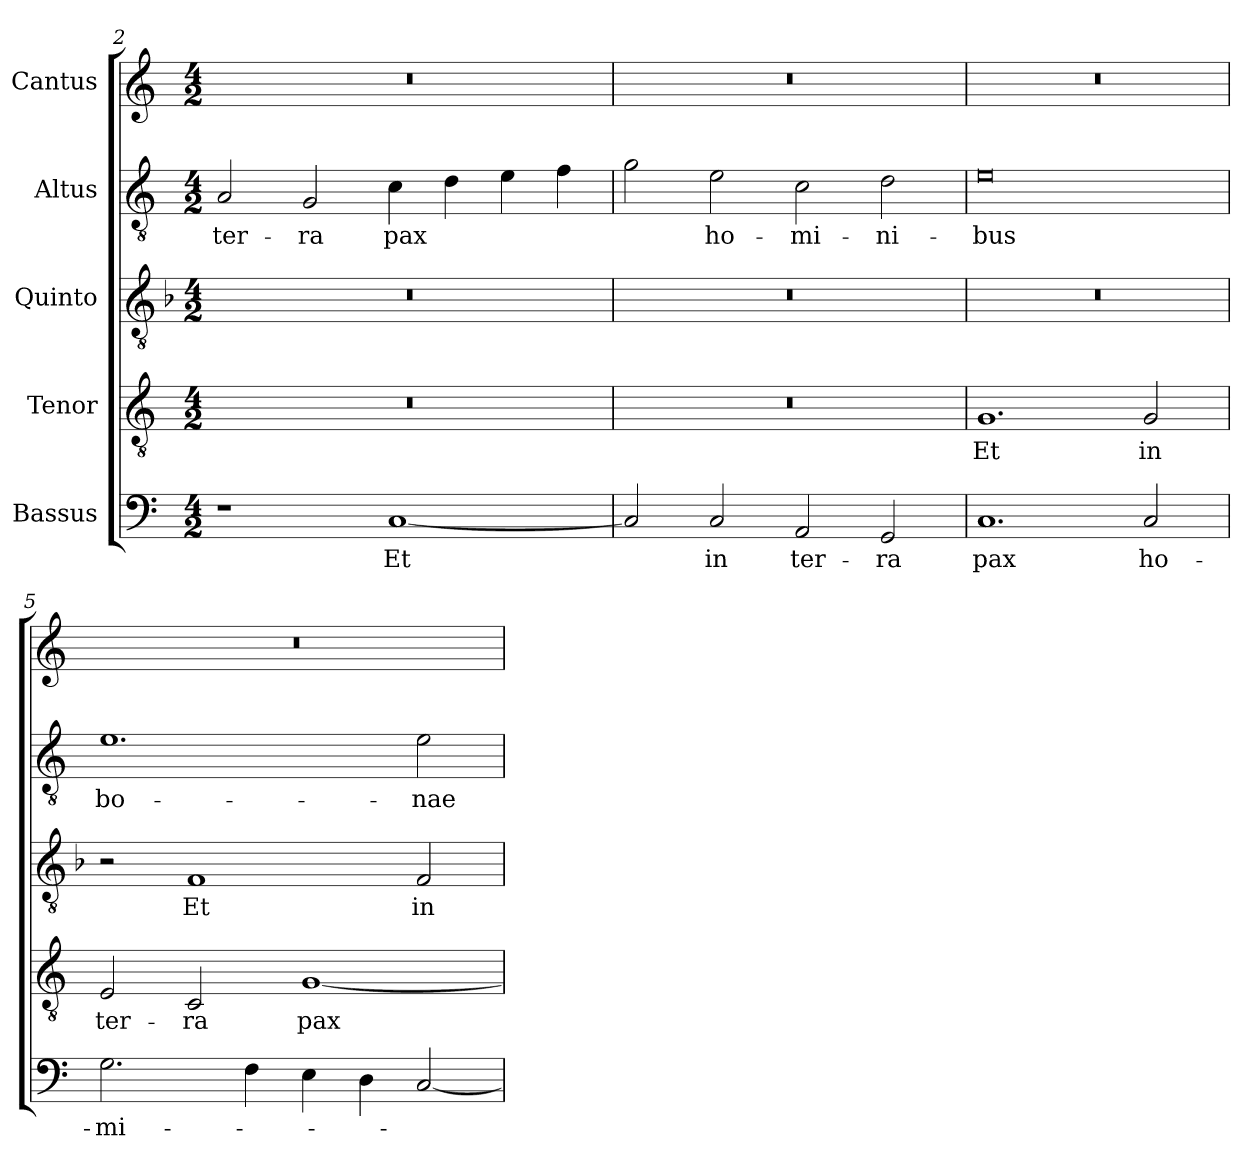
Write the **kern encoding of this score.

**kern	**text	**kern	**text	**kern	**text	**kern	**text	**kern
*part5	*part5	*part4	*part4	*part3	*part3	*part2	*part2	*part1
*staff5	*staff5	*staff4	*staff4	*staff3	*staff3	*staff2	*staff2	*staff1
*I"Bassus	*	*I"Tenor	*	*I"Quinto	*	*I"Altus	*	*I"Cantus
*clefF4	*	*clefGv2	*	*clefGv2	*	*clefGv2	*	*clefG2
*	*	*	*	*ITrd-4c-7	*	*	*	*
*k[]	*	*k[]	*	*k[]	*	*k[]	*	*k[]
*C:	*	*C:	*	*C:	*	*C:	*	*C:
*M4/2	*	*M4/2	*	*M4/2	*	*M4/2	*	*M4/2
=2	=2	=2	=2	=2	=2	=2	=2	=2
!	!	!LO:N:vis=1	!	!LO:N:vis=1	!	!	!	!
!	!	!	!	!	!	!	!LO:LY:b:color=#000000	!LO:N:vis=1
1r	.	0r	.	0r	.	2Ai/	ter-	0r
!	!	!	!	!	!	!	!LO:LY:b:color=#000000	!
.	.	.	.	.	.	2Gi/	-ra	.
!	!LO:LY:b:color=#000000	!	!	!	!	!	!	!
!	!	!	!	!	!	!	!LO:LY:b:color=#000000	!
[<1Ci	Et	.	.	.	.	4ci\	pax	.
.	.	.	.	.	.	4di\	.	.
.	.	.	.	.	.	4ei\	.	.
.	.	.	.	.	.	4fi\	.	.
=3	=3	=3	=3	=3	=3	=3	=3	=3
!	!	!LO:N:vis=1	!	!LO:N:vis=1	!	!	!	!LO:N:vis=1
2Ci/]	.	0r	.	0r	.	2gi\	.	0r
!	!LO:LY:b:color=#000000	!	!	!	!	!	!	!
!	!	!	!	!	!	!	!LO:LY:b:color=#000000	!
2Ci/	in	.	.	.	.	2ei\	ho-	.
!	!LO:LY:b:color=#000000	!	!	!	!	!	!	!
!	!	!	!	!	!	!	!LO:LY:b:color=#000000	!
2AAi/	ter-	.	.	.	.	2ci\	-mi-	.
!	!LO:LY:b:color=#000000	!	!	!	!	!	!	!
!	!	!	!	!	!	!	!LO:LY:b:color=#000000	!
2GGi/	-ra	.	.	.	.	2di\	-ni-	.
=4	=4	=4	=4	=4	=4	=4	=4	=4
!	!LO:LY:b:color=#000000	!	!	!	!	!	!	!
!	!	!	!LO:LY:b:color=#000000	!LO:N:vis=1	!	!	!	!
!	!	!	!	!	!	!	!LO:LY:b:color=#000000	!LO:N:vis=1
1.Ci	pax	1.Gi	Et	0r	.	0ei	-bus	0r
!	!LO:LY:b:color=#000000	!	!	!	!	!	!	!
!	!	!	!LO:LY:b:color=#000000	!	!	!	!	!
2Ci/	ho-	2Gi/	in	.	.	.	.	.
=5	=5	=5	=5	=5	=5	=5	=5	=5
!	!LO:LY:b:color=#000000	!	!	!	!	!	!	!
!	!	!	!LO:LY:b:color=#000000	!	!	!	!	!
!	!	!	!	!	!	!	!LO:LY:b:color=#000000	!LO:N:vis=1
2.Gi\	-mi-	2Ei/	ter-	2r	.	1.ei	bo-	0r
!	!	!	!LO:LY:b:color=#000000	!	!	!	!	!
!	!	!	!	!	!LO:LY:b:color=#000000	!	!	!
.	.	2Ci/	-ra	1ci	Et	.	.	.
4Fi\	.	.	.	.	.	.	.	.
!	!	!	!LO:LY:b:color=#000000	!	!	!	!	!
4Ei\	.	[<1Gi	pax	.	.	.	.	.
4Di\	.	.	.	.	.	.	.	.
!	!	!	!	!	!LO:LY:b:color=#000000	!	!	!
!	!	!	!	!	!	!	!LO:LY:b:color=#000000	!
[<2Ci/	.	.	.	2ci/	in	2ei\	-nae	.
=	=	=	=	=	=	=	=	=
*-	*-	*-	*-	*-	*-	*-	*-	*-
